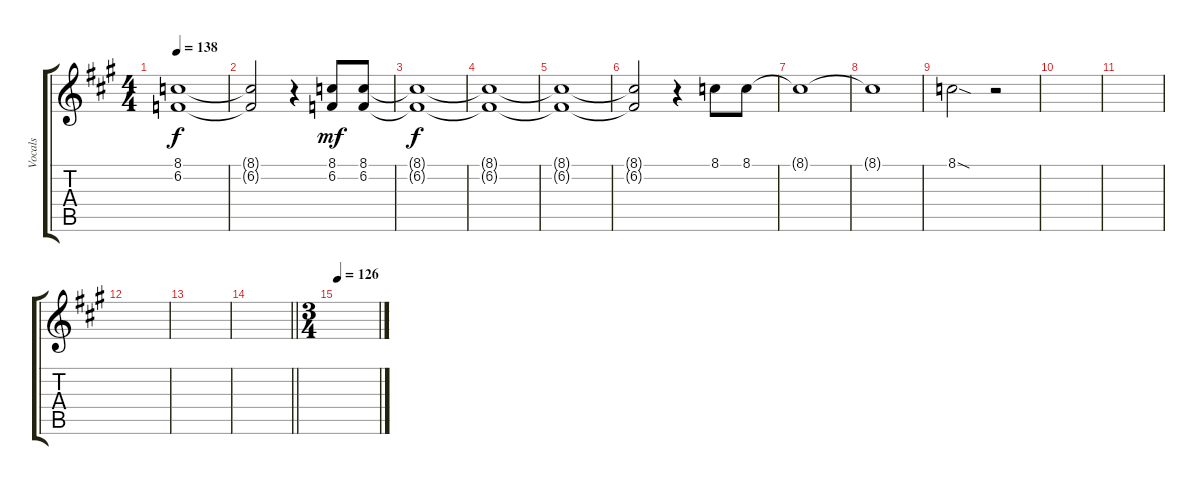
\track ("Vocals" "Vocals") {instrument stringensemble1}
\staff {score tabs}
\tuning (E4 B3 G3 D3 A2 E2) {hide}
\ts (4 4)
\tempo 138
\clef g2
\ks f#minor
(8.1{t} 6.2{t}).1{dy f} |
(8.1{t} 6.2{t}).2 r.4 (8.1 6.2).8{dy mf} (8.1 6.2).8 |
(8.1{t} 6.2{t}).1{dy f} |
(8.1{t} 6.2{t}).1 |
(8.1{t} 6.2{t}).1 |
(8.1{t} 6.2{t}).2 r.4 8.1.8 8.1.8 |
8.1{t}.1 |
8.1{t}.1 |
8.1{sod}.2 r.2 |
|
|
|
|
\barLineRight lightlight
|
\ts (3 4)
\tempo 126
